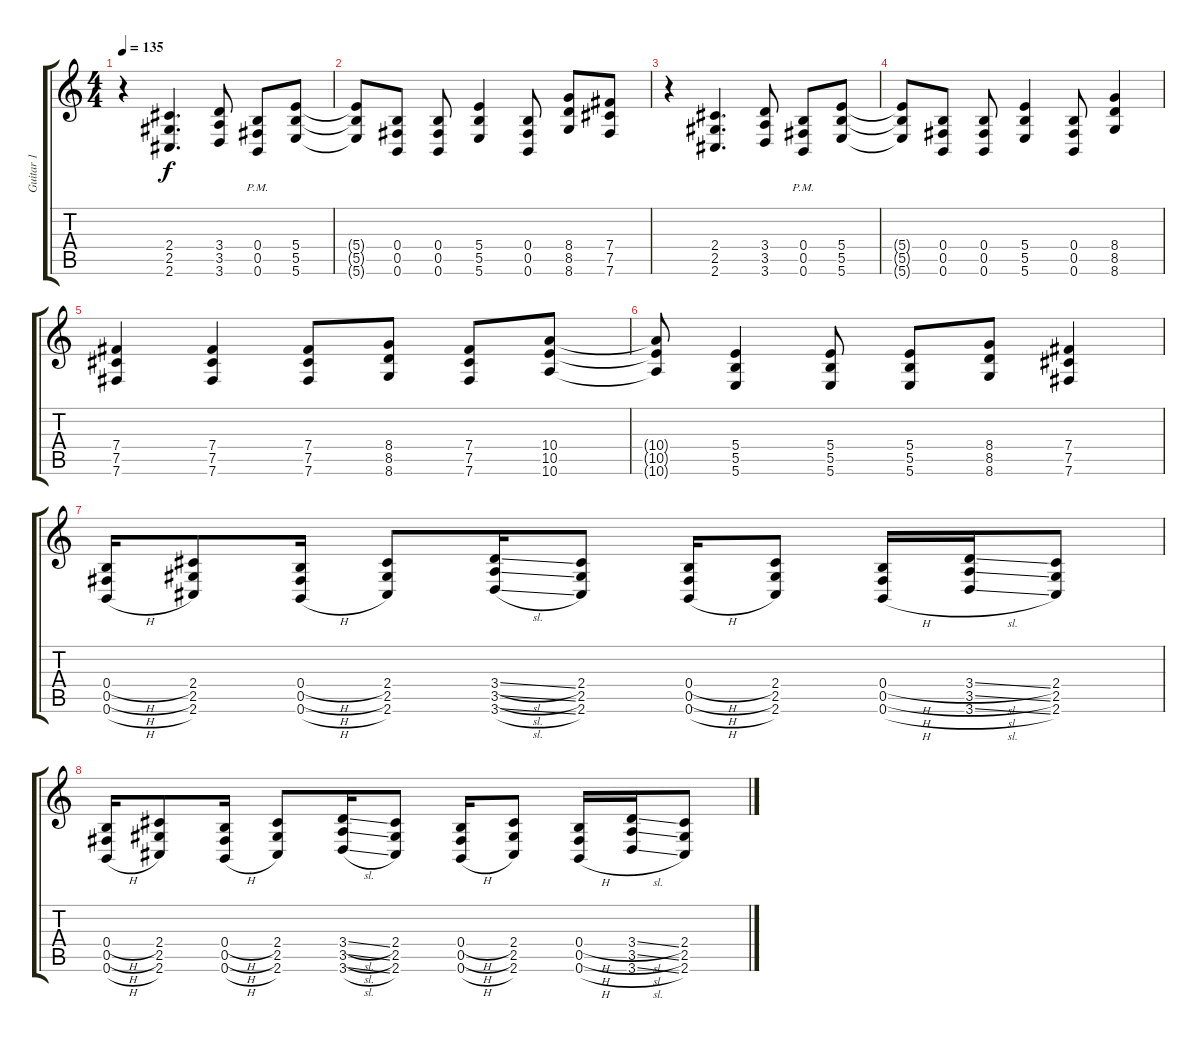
\track ("Guitar 1" "Guitar 1") {instrument overdrivenguitar}
\staff {score tabs}
\tuning (Db4 Ab3 E3 B2 Gb2 B1) {hide}
\ts (4 4)
\tempo 135
\clef g2
\ks c
r.4{dy f} (2.4 2.5 2.6).4{d} (3.4 3.5 3.6).8 (0.4{pm} 0.5{pm} 0.6{pm}).8 (5.4 5.5 5.6).8 |
(5.4{t} 5.5{t} 5.6{t}).8 (0.4 0.5 0.6).8 (0.4 0.5 0.6).8 (5.4 5.5 5.6).4 (0.4 0.5 0.6).8 (8.4 8.5 8.6).8 (7.4 7.5 7.6).8 |
r.4 (2.4 2.5 2.6).4{d} (3.4 3.5 3.6).8 (0.4{pm} 0.5{pm} 0.6{pm}).8 (5.4 5.5 5.6).8 |
(5.4{t} 5.5{t} 5.6{t}).8 (0.4 0.5 0.6).8 (0.4 0.5 0.6).8 (5.4 5.5 5.6).4 (0.4 0.5 0.6).8 (8.4 8.5 8.6).4 |
(7.4 7.5 7.6).4 (7.4 7.5 7.6).4 (7.4 7.5 7.6).8 (8.4 8.5 8.6).8 (7.4 7.5 7.6).8 (10.4 10.5 10.6).8 |
(10.4{t} 10.5{t} 10.6{t}).8 (5.4 5.5 5.6).4 (5.4 5.5 5.6).8 (5.4 5.5 5.6).8 (8.4 8.5 8.6).8 (7.4 7.5 7.6).4 |
(0.4{h} 0.5{h} 0.6{h}).16 (2.4 2.5 2.6).8 (0.4{h} 0.5{h} 0.6{h}).16 (2.4 2.5 2.6).8 (3.4{sl} 3.5{sl} 3.6{sl}).16 (2.4 2.5 2.6).8 (0.4{h} 0.5{h} 0.6{h}).16 (2.4 2.5 2.6).8 (0.4{h} 0.5{h} 0.6{h}).16 (3.4{sl} 3.5{sl} 3.6{sl}).16 (2.4 2.5 2.6).8 |
(0.4{h} 0.5{h} 0.6{h}).16 (2.4 2.5 2.6).8 (0.4{h} 0.5{h} 0.6{h}).16 (2.4 2.5 2.6).8 (3.4{sl} 3.5{sl} 3.6{sl}).16 (2.4 2.5 2.6).8 (0.4{h} 0.5{h} 0.6{h}).16 (2.4 2.5 2.6).8 (0.4{h} 0.5{h} 0.6{h}).16 (3.4{sl} 3.5{sl} 3.6{sl}).16 (2.4 2.5 2.6).8
